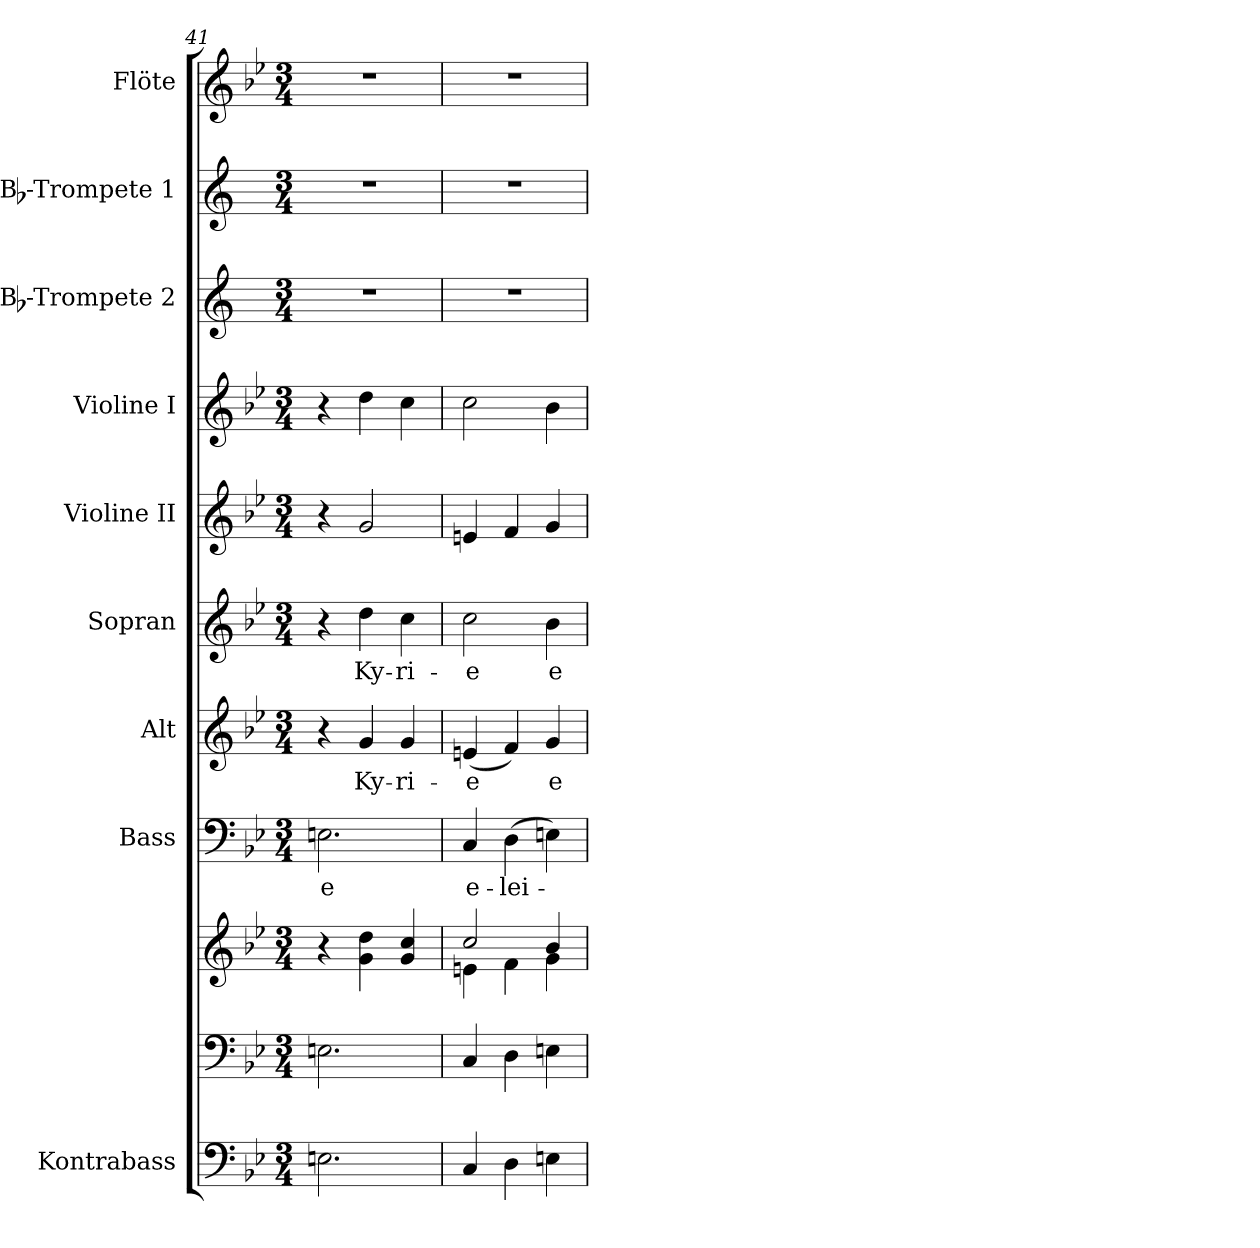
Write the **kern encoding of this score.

**kern	**kern	**kern	**kern	**text	**kern	**text	**kern	**text	**kern	**kern	**kern	**kern	**kern
*part10	*part9	*part9	*part8	*part8	*part7	*part7	*part6	*part6	*part5	*part4	*part3	*part2	*part1
*staff11	*staff10	*staff9	*staff8	*staff8	*staff7	*staff7	*staff6	*staff6	*staff5	*staff4	*staff3	*staff2	*staff1
*I"Kontrabass	*	*	*I"Bass	*	*I"Alt	*	*I"Sopran	*	*I"Violine II	*I"Violine I	*I"Bb-Trompete 2	*I"Bb-Trompete 1	*I"Flöte
*I'Kb.	*	*	*I'B.	*	*I'A.	*	*I'S.	*	*I'Vl. II	*I'Vl. I	*I'Bb Trp. 2	*I'Bb Trp. 1	*I'Fl.
*clefF4	*clefF4	*clefG2	*clefF4	*	*clefG2	*	*clefG2	*	*clefG2	*clefG2	*clefG2	*clefG2	*clefG2
*ITrd7c12	*	*	*	*	*	*	*	*	*	*	*ITrd1c2	*ITrd1c2	*
*k[b-e-]	*k[b-e-]	*k[b-e-]	*k[b-e-]	*	*k[b-e-]	*	*k[b-e-]	*	*k[b-e-]	*k[b-e-]	*k[b-e-]	*k[b-e-]	*k[b-e-]
*B-:	*B-:	*B-:	*B-:	*	*B-:	*	*B-:	*	*B-:	*B-:	*B-:	*B-:	*B-:
*M3/4	*M3/4	*M3/4	*M3/4	*	*M3/4	*	*M3/4	*	*M3/4	*M3/4	*M3/4	*M3/4	*M3/4
=41	=41	=41	=41	=41	=41	=41	=41	=41	=41	=41	=41	=41	=41
!	!	!	!	!LO:LY:b	!	!	!	!	!	!	!	!	!
2.EEn\	2.En\	4r	2.En\	-e	4r	.	4r	.	4r	4r	2.r	2.r	2.r
!	!	!	!	!	!	!LO:LY:b	!	!LO:LY:b	!	!	!	!	!
.	.	4g\ 4dd\	.	.	4g/	Ky-	4dd\	Ky-	2g/	4dd\	.	.	.
!	!	!	!	!	!	!LO:LY:b	!	!LO:LY:b	!	!	!	!	!
.	.	4g/ 4cc/	.	.	4g/	-ri-	4cc\	-ri-	.	4cc\	.	.	.
=42	=42	=42	=42	=42	=42	=42	=42	=42	=42	=42	=42	=42	=42
*	*	*^	*	*	*	*	*	*	*	*	*	*	*
!	!	!	!	!	!LO:LY:b	!	!LO:LY:b	!	!LO:LY:b	!	!	!	!	!
4CC/	4C/	2cc/	4en\	4C/	e-	(<4en/	-e	2cc\	-e	4en/	2cc\	2.r	2.r	2.r
!	!	!	!	!	!LO:LY:b	!	!	!	!	!	!	!	!	!
4DD\	4D\	.	4f\	(>4D\	-lei-	4f/)	.	.	.	4f/	.	.	.	.
!	!	!	!	!	!	!	!LO:LY:b	!	!LO:LY:b	!	!	!	!	!
4EEn\	4En\	4b-/	4g\	4En\)	.	4g/	e-	4b-\	e-	4g/	4b-\	.	.	.
*	*	*v	*v	*	*	*	*	*	*	*	*	*	*	*
=	=	=	=	=	=	=	=	=	=	=	=	=	=
*-	*-	*-	*-	*-	*-	*-	*-	*-	*-	*-	*-	*-	*-
